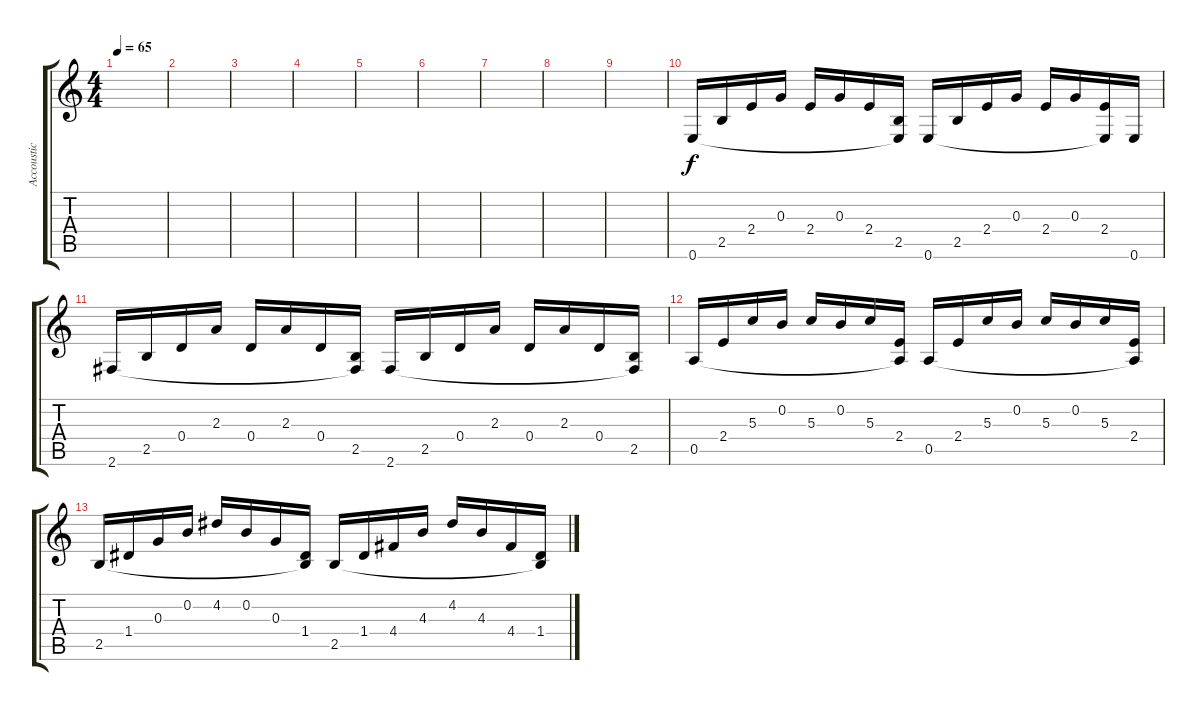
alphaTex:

\track ("Accoustic Guitar (Robert Fripp)" "Accoustic ") {instrument acousticguitarsteel}
\staff {score tabs}
\tuning (E4 B3 G3 D3 A2 E2) {hide}
\ts (4 4)
\tempo 65
\clef g2
\ks c
|
|
|
|
|
|
|
|
|
0.6.16 2.5.16 2.4.16 0.3.16 2.4.16 0.3.16 2.4.16 (2.5 0.6{t}).16 0.6.16 2.5.16 2.4.16 0.3.16 2.4.16 0.3.16 (2.4 0.6{t}).16 0.6.16 |
2.6.16 2.5.16 0.4.16 2.3.16 0.4.16 2.3.16 0.4.16 (2.5 2.6{t}).16 2.6.16 2.5.16 0.4.16 2.3.16 0.4.16 2.3.16 0.4.16 (2.5 2.6{t}).16 |
0.5.16 2.4.16 5.3.16 0.2.16 5.3.16 0.2.16 5.3.16 (2.4 0.5{t}).16 0.5.16 2.4.16 5.3.16 0.2.16 5.3.16 0.2.16 5.3.16 (2.4 0.5{t}).16 |
2.5.16 1.4.16 0.3.16 0.2.16 4.2.16 0.2.16 0.3.16 (1.4 2.5{t}).16 2.5.16 1.4.16 4.4.16 4.3.16 4.2.16 4.3.16 4.4.16 (1.4 2.5{t}).16
